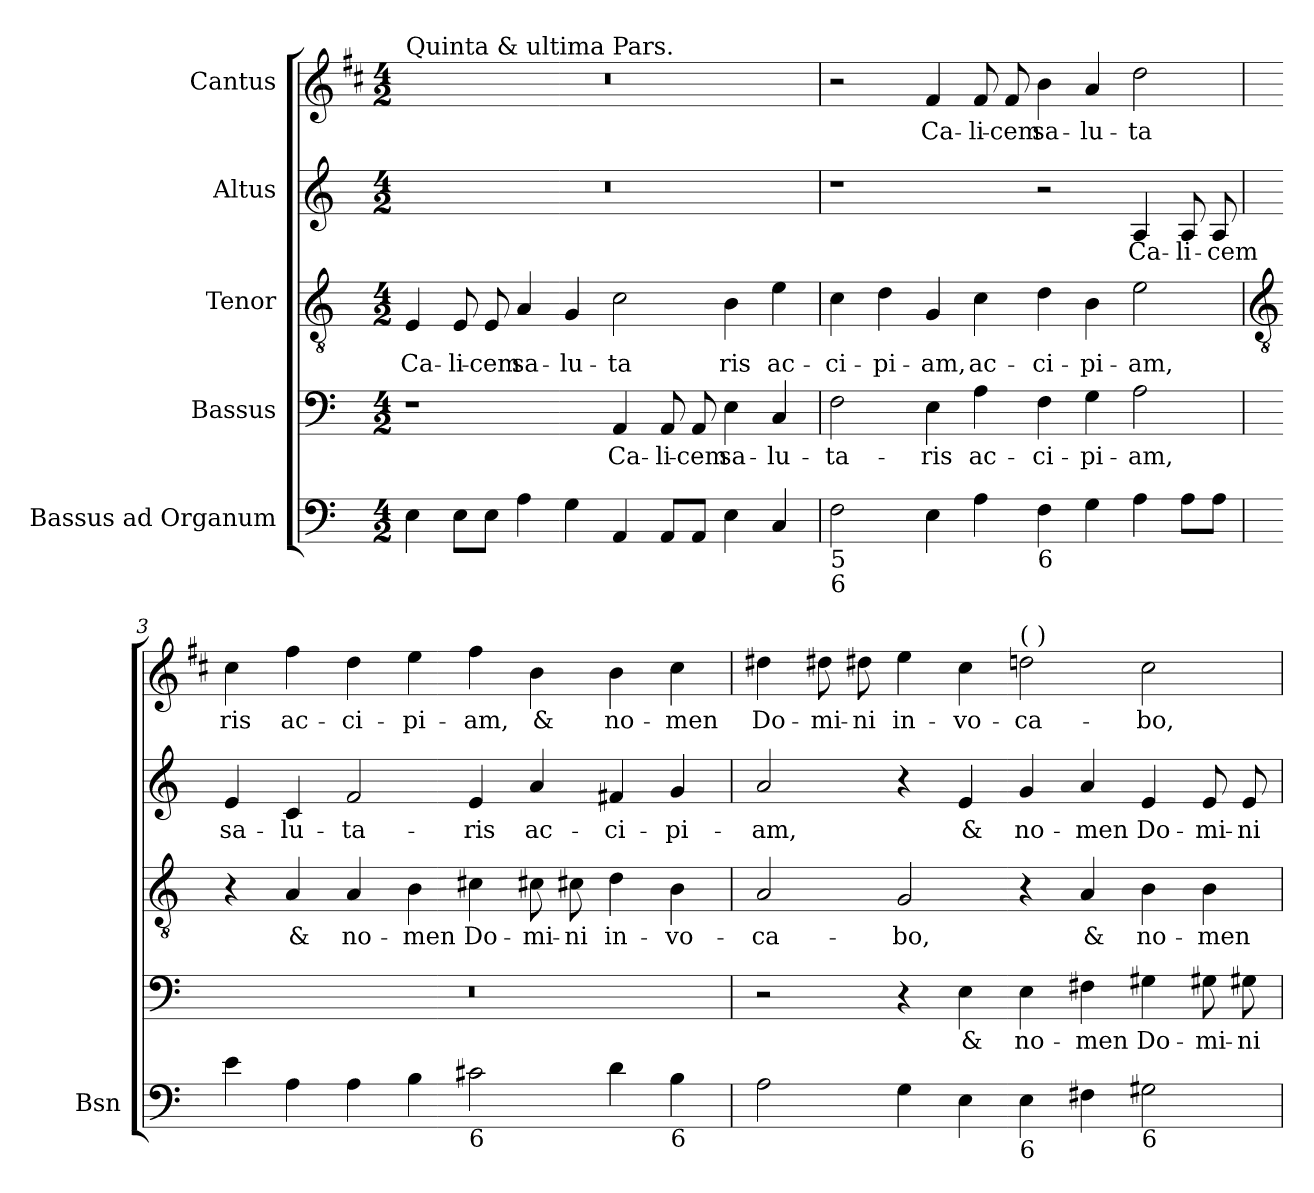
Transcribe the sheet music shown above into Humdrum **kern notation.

**kern	**kern	**text	**kern	**text	**kern	**text	**kern	**text
*part5	*part4	*part4	*part3	*part3	*part2	*part2	*part1	*part1
*staff5	*staff4	*staff4	*staff3	*staff3	*staff2	*staff2	*staff1	*staff1
*I"Bassus ad Organum	*I"Bassus	*	*I"Tenor	*	*I"Altus	*	*I"Cantus	*
*I'Bsn	*	*	*	*	*	*	*	*
*clefF4	*clefF4	*	*clefGv2	*	*clefG2	*	*clefG2	*
*	*	*	*	*	*	*	*ITrd1c2	*
*k[]	*k[]	*	*k[]	*	*k[]	*	*k[]	*
*C:	*C:	*	*C:	*	*C:	*	*C:	*
*M4/2	*M4/2	*	*M4/2	*	*M4/2	*	*M4/2	*
=1	=1	=1	=1	=1	=1	=1	=1	=1
!	!	!	!	!	!	!	!LO:TX:a:t=Quinta & ultima Pars.	!
!	!	!	!	!LO:LY:b	!	!	!	!
4E	1r	.	4E	Ca-	0r	.	0r	.
!	!	!	!	!LO:LY:b	!	!	!	!
8EL	.	.	8E	-li-	.	.	.	.
!	!	!	!	!LO:LY:b	!	!	!	!
8EJ	.	.	8E	-cem	.	.	.	.
!	!	!	!	!LO:LY:b	!	!	!	!
4A	.	.	4A	sa-	.	.	.	.
!	!	!	!	!LO:LY:b	!	!	!	!
4G	.	.	4G	-lu-	.	.	.	.
!	!	!LO:LY:b	!	!LO:LY:b	!	!	!	!
4AA	4AA	Ca-	2c	-ta	.	.	.	.
!	!	!LO:LY:b	!	!	!	!	!	!
8AAL	8AA	-li-	.	.	.	.	.	.
!	!	!LO:LY:b	!	!	!	!	!	!
8AAJ	8AA	-cem	.	.	.	.	.	.
!	!	!LO:LY:b	!	!LO:LY:b	!	!	!	!
4E	4E	sa-	4B	ris	.	.	.	.
!	!	!LO:LY:b	!	!LO:LY:b	!	!	!	!
4C	4C	-lu-	4e	ac-	.	.	.	.
=2	=2	=2	=2	=2	=2	=2	=2	=2
!LO:TX:b:t=5	!	!	!	!	!	!	!	!
!LO:TX:b:t=6	!	!	!	!	!	!	!	!
!	!	!LO:LY:b	!	!LO:LY:b	!	!	!	!
2F	2F	-ta-	4c	-ci-	1r	.	2r	.
!	!	!	!	!LO:LY:b	!	!	!	!
.	.	.	4d	-pi-	.	.	.	.
!	!	!LO:LY:b	!	!LO:LY:b	!	!	!	!LO:LY:b
4E	4E	-ris	4G	-am,	.	.	4e	Ca-
!	!	!LO:LY:b	!	!LO:LY:b	!	!	!	!LO:LY:b
4A	4A	ac-	4c	ac-	.	.	8e	-li-
!	!	!	!	!	!	!	!	!LO:LY:b
.	.	.	.	.	.	.	8e	-cem
!LO:TX:b:t=6	!	!	!	!	!	!	!	!
!	!	!LO:LY:b	!	!LO:LY:b	!	!	!	!LO:LY:b
4F	4F	-ci-	4d	-ci-	2r	.	4a	sa-
!	!	!LO:LY:b	!	!LO:LY:b	!	!	!	!LO:LY:b
4G	4G	-pi-	4B	-pi-	.	.	4g	-lu-
!	!	!LO:LY:b	!	!LO:LY:b	!	!LO:LY:b	!	!LO:LY:b
4A	2A	-am,	2e	-am,	4A	Ca-	2cc	-ta
!	!	!	!	!	!	!LO:LY:b	!	!
8AL	.	.	.	.	8A	-li-	.	.
!	!	!	!	!	!	!LO:LY:b	!	!
8AJ	.	.	.	.	8A	-cem	.	.
!!LO:LB:g=z
=3	=3	=3	=3	=3	=3	=3	=3	=3
*	*	*	*clefGv2	*	*	*	*	*
!	!	!	!	!	!	!LO:LY:b	!	!LO:LY:b
4e	0r	.	4r	.	4e	sa-	4b	ris
!	!	!	!	!LO:LY:b	!	!LO:LY:b	!	!LO:LY:b
4A	.	.	4A	&	4c	-lu-	4ee	ac-
!	!	!	!	!LO:LY:b	!	!LO:LY:b	!	!LO:LY:b
4A	.	.	4A	no-	2f	-ta-	4cc	-ci-
!	!	!	!	!LO:LY:b	!	!	!	!LO:LY:b
4B	.	.	4B	-men	.	.	4dd	-pi-
!LO:TX:b:t=6	!	!	!	!	!	!	!	!
!	!	!	!	!LO:LY:b	!	!LO:LY:b	!	!LO:LY:b
2c#X	.	.	4c#X	Do-	4e	-ris	4ee	-am,
!	!	!	!	!LO:LY:b	!	!LO:LY:b	!	!LO:LY:b
.	.	.	8c#X	-mi-	4a	ac-	4a	&
!	!	!	!	!LO:LY:b	!	!	!	!
.	.	.	8c#X	-ni	.	.	.	.
!	!	!	!	!LO:LY:b	!	!LO:LY:b	!	!LO:LY:b
4d	.	.	4d	in-	4f#X	-ci-	4a	no-
!LO:TX:b:t=6	!	!	!	!	!	!	!	!
!	!	!	!	!LO:LY:b	!	!LO:LY:b	!	!LO:LY:b
4B	.	.	4B	-vo-	4g	-pi-	4b	-men
=4	=4	=4	=4	=4	=4	=4	=4	=4
!	!	!	!	!LO:LY:b	!	!LO:LY:b	!	!LO:LY:b
2A	2r	.	2A	-ca-	2a	-am,	4cc#X	Do-
!	!	!	!	!	!	!	!	!LO:LY:b
.	.	.	.	.	.	.	8cc#X	-mi-
!	!	!	!	!	!	!	!	!LO:LY:b
.	.	.	.	.	.	.	8cc#X	-ni
!	!	!	!	!LO:LY:b	!	!	!	!LO:LY:b
4G	4r	.	2G	-bo,	4r	.	4dd	in-
!	!	!LO:LY:b	!	!	!	!LO:LY:b	!	!LO:LY:b
4E	4E	&	.	.	4e	&	4b	-vo-
!	!	!	!	!	!	!	!LO:TX:a:t=(  )	!
!LO:TX:b:t=6	!	!	!	!	!	!	!	!
!	!	!LO:LY:b	!	!	!	!LO:LY:b	!	!LO:LY:b
4E	4E	no-	4r	.	4g	no-	2cc	-ca-
!	!	!LO:LY:b	!	!LO:LY:b	!	!LO:LY:b	!	!
4F#X	4F#X	-men	4A	&	4a	-men	.	.
!LO:TX:b:t=6	!	!	!	!	!	!	!	!
!	!	!LO:LY:b	!	!LO:LY:b	!	!LO:LY:b	!	!LO:LY:b
2G#X	4G#X	Do-	4B	no-	4e	Do-	2b	-bo,
!	!	!LO:LY:b	!	!LO:LY:b	!	!LO:LY:b	!	!
.	8G#X	-mi-	4B	-men	8e	-mi-	.	.
!	!	!LO:LY:b	!	!	!	!LO:LY:b	!	!
.	8G#X	-ni	.	.	8e	-ni	.	.
=	=	=	=	=	=	=	=	=
*-	*-	*-	*-	*-	*-	*-	*-	*-
